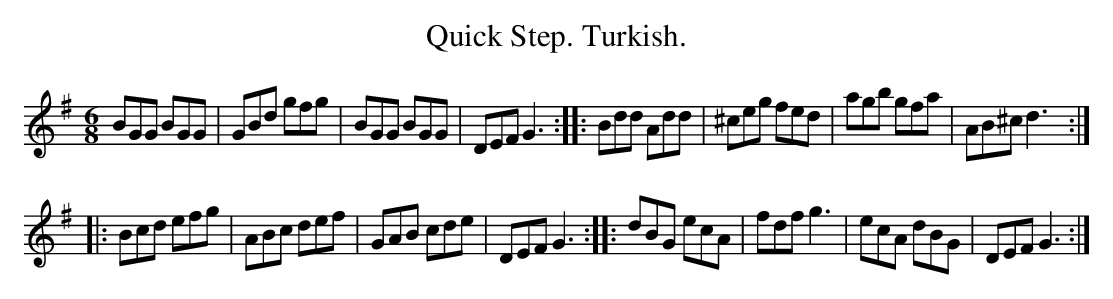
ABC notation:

X:1
T:Quick Step. Turkish.
M:6/8
L:1/8
K:G
BGG BGG| GBd gfg|BGG BGG|DEF  G3::\
Bdd Add|^ceg fed|agb gfa|AB^c d3::
Bcd efg| ABc def|GAB cde|DEF  G3::\
dBG ecA| fdf g3 |ecA dBG|DEF  G3:|
